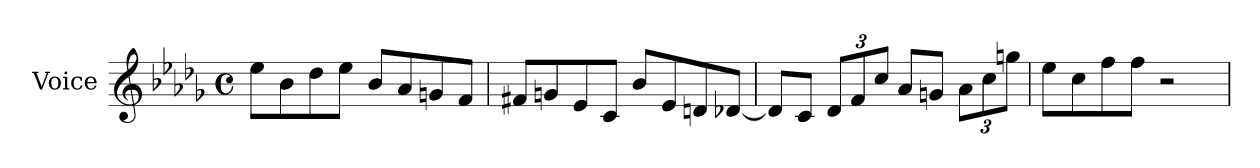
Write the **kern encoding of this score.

**kern
*part1
*staff1
*I"Voice
*I'Voice
*clefG2
*k[b-e-a-d-g-]
*M4/4
*met(c)
=1
8ee-\L
8b-\
8dd-\
8ee-\J
8b-/L
8a-/
8gn/
8f/J
=2
8f#X/L
8gn/
8e-/
8c/J
8b-/L
8e-/
8dn/
[<8d-X/J
=3
8d-/L]
8c/J
12d-/L
12f/
12cc/J
8a-/L
8gn/J
12a-\L
12cc\
12ggn\J
=4
8ee-\L
8cc\
8ff\
8ff\J
2rcc
=
*-
